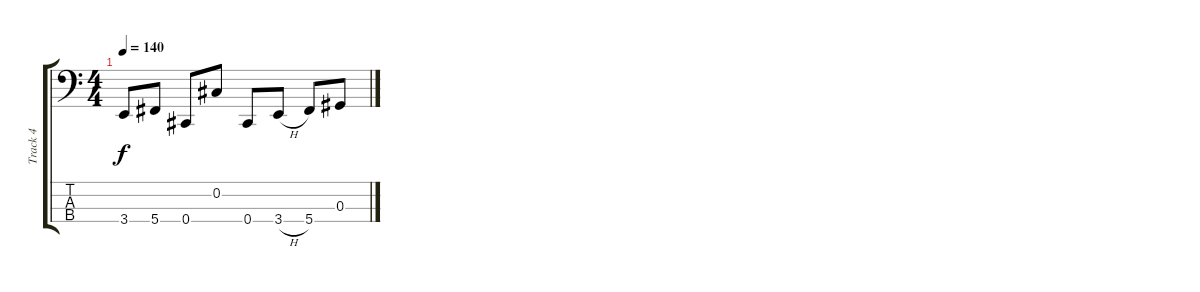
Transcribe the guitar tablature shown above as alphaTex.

\track ("Track 4" "Track 4") {instrument electricbassfinger}
\staff {score tabs}
\tuning (Gb2 Db2 Ab1 Db1) {hide}
\ts (4 4)
\tempo 140
\clef f4
\ks c
3.4{t}.8{dy f} 5.4.8 0.4.8 0.2.8 0.4.8 3.4{h}.8 5.4.8 0.3.8
